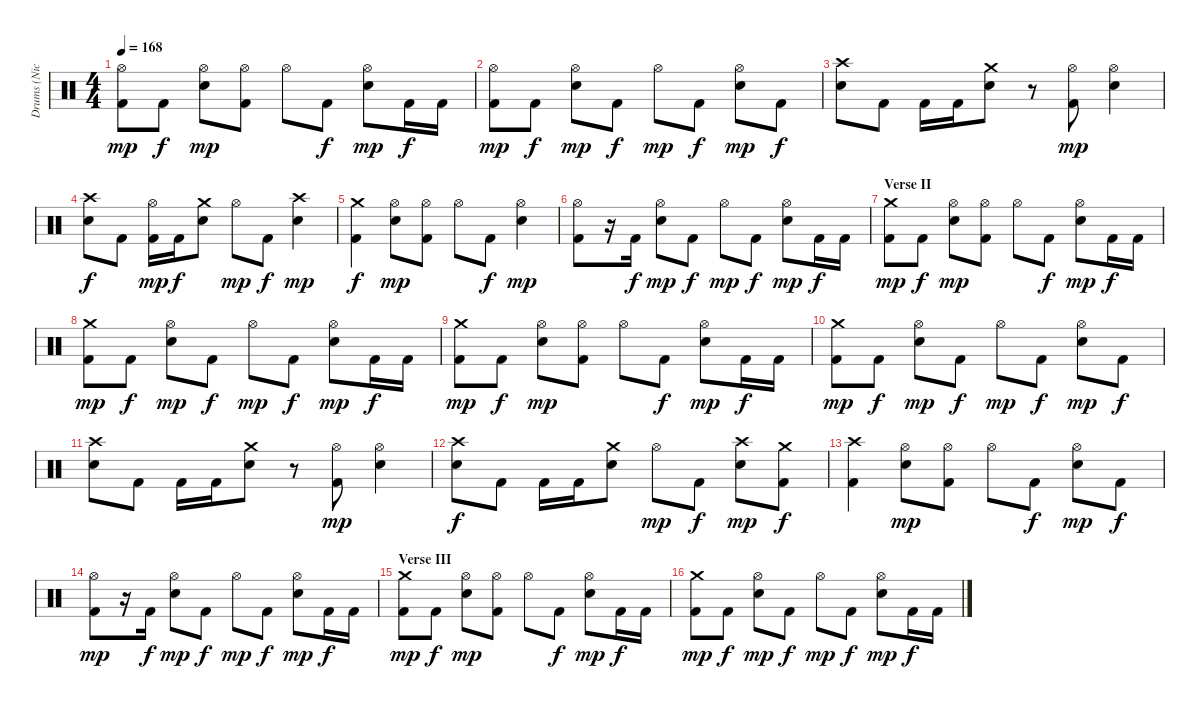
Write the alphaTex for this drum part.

\track ("Drums (Nick Menza)" "Drums (Nic") {instrument percussion}
\staff {score}
\articulation defaults
\ts (4 4)
\tempo 168
\clef neutral
\ks c
("Hi-Hat (open)" "Kick (hit) 2").8{dy mp} "Kick (hit) 2".8{dy f} ("Hi-Hat (open)" "Snare (hit) 2").8{dy mp} ("Hi-Hat (open)" "Kick (hit) 2").8 "Hi-Hat (open)".8 "Kick (hit) 2".8{dy f} ("Hi-Hat (open)" "Snare (hit) 2").8{dy mp} "Kick (hit) 2".16{dy f} "Kick (hit) 2".16 |
("Hi-Hat (open)" "Kick (hit) 2").8{dy mp} "Kick (hit) 2".8{dy f} ("Hi-Hat (open)" "Snare (hit) 2").8{dy mp} "Kick (hit) 2".8{dy f} "Hi-Hat (open)".8{dy mp} "Kick (hit) 2".8{dy f} ("Hi-Hat (open)" "Snare (hit) 2").8{dy mp} "Kick (hit) 2".8{dy f} |
("Crash high (hit)" "Snare (hit) 2").8 "Kick (hit) 2".8 "Kick (hit) 2".16 "Kick (hit) 2".16 ("Crash medium (hit)" "Snare (hit) 2").8 r.8 ("Hi-Hat (open)" "Kick (hit) 2").8{dy mp} ("Hi-Hat (open)" "Snare (hit) 2").4 |
("Crash high (hit)" "Snare (hit) 2").8{dy f} "Kick (hit) 2".8 ("Hi-Hat (open)" "Kick (hit) 2").16{dy mp} "Kick (hit) 2".16{dy f} ("Crash medium (hit)" "Snare (hit) 2").8 "Hi-Hat (open)".8{dy mp} "Kick (hit) 2".8{dy f} ("Crash high (hit)" "Snare (hit) 2").4{dy mp} |
("Crash medium (hit)" "Kick (hit) 2").4{dy f} ("Hi-Hat (open)" "Snare (hit) 2").8{dy mp} ("Hi-Hat (open)" "Kick (hit) 2").8 "Hi-Hat (open)".8 "Kick (hit) 2".8{dy f} ("Hi-Hat (open)" "Snare (hit) 2").4{dy mp} |
("Hi-Hat (open)" "Kick (hit) 2").8 r.16 "Kick (hit) 2".16{dy f} ("Hi-Hat (open)" "Snare (hit) 2").8{dy mp} "Kick (hit) 2".8{dy f} "Hi-Hat (open)".8{dy mp} "Kick (hit) 2".8{dy f} ("Hi-Hat (open)" "Snare (hit) 2").8{dy mp} "Kick (hit) 2".16{dy f} "Kick (hit) 2".16 |
\section ("" "Verse II")
("Crash medium (hit)" "Kick (hit) 2").8{dy mp} "Kick (hit) 2".8{dy f} ("Hi-Hat (open)" "Snare (hit) 2").8{dy mp} ("Hi-Hat (open)" "Kick (hit) 2").8 "Hi-Hat (open)".8 "Kick (hit) 2".8{dy f} ("Hi-Hat (open)" "Snare (hit) 2").8{dy mp} "Kick (hit) 2".16{dy f} "Kick (hit) 2".16 |
("Crash medium (hit)" "Kick (hit) 2").8{dy mp} "Kick (hit) 2".8{dy f} ("Hi-Hat (open)" "Snare (hit) 2").8{dy mp} "Kick (hit) 2".8{dy f} "Hi-Hat (open)".8{dy mp} "Kick (hit) 2".8{dy f} ("Hi-Hat (open)" "Snare (hit) 2").8{dy mp} "Kick (hit) 2".16{dy f} "Kick (hit) 2".16 |
("Crash medium (hit)" "Kick (hit) 2").8{dy mp} "Kick (hit) 2".8{dy f} ("Hi-Hat (open)" "Snare (hit) 2").8{dy mp} ("Hi-Hat (open)" "Kick (hit) 2").8 "Hi-Hat (open)".8 "Kick (hit) 2".8{dy f} ("Hi-Hat (open)" "Snare (hit) 2").8{dy mp} "Kick (hit) 2".16{dy f} "Kick (hit) 2".16 |
("Crash medium (hit)" "Kick (hit) 2").8{dy mp} "Kick (hit) 2".8{dy f} ("Hi-Hat (open)" "Snare (hit) 2").8{dy mp} "Kick (hit) 2".8{dy f} "Hi-Hat (open)".8{dy mp} "Kick (hit) 2".8{dy f} ("Hi-Hat (open)" "Snare (hit) 2").8{dy mp} "Kick (hit) 2".8{dy f} |
("Crash high (hit)" "Snare (hit) 2").8 "Kick (hit) 2".8 "Kick (hit) 2".16 "Kick (hit) 2".16 ("Crash medium (hit)" "Snare (hit) 2").8 r.8 ("Hi-Hat (open)" "Kick (hit) 2").8{dy mp} ("Hi-Hat (open)" "Snare (hit) 2").4 |
("Crash high (hit)" "Snare (hit) 2").8{dy f} "Kick (hit) 2".8 "Kick (hit) 2".16 "Kick (hit) 2".16 ("Crash medium (hit)" "Snare (hit) 2").8 "Hi-Hat (open)".8{dy mp} "Kick (hit) 2".8{dy f} ("Crash high (hit)" "Snare (hit) 2").8{dy mp} ("Crash medium (hit)" "Kick (hit) 2").8{dy f} |
("Crash high (hit)" "Kick (hit) 2").4 ("Hi-Hat (open)" "Snare (hit) 2").8{dy mp} ("Hi-Hat (open)" "Kick (hit) 2").8 "Hi-Hat (open)".8 "Kick (hit) 2".8{dy f} ("Hi-Hat (open)" "Snare (hit) 2").8{dy mp} "Kick (hit) 2".8{dy f} |
("Hi-Hat (open)" "Kick (hit) 2").8{dy mp} r.16 "Kick (hit) 2".16{dy f} ("Hi-Hat (open)" "Snare (hit) 2").8{dy mp} "Kick (hit) 2".8{dy f} "Hi-Hat (open)".8{dy mp} "Kick (hit) 2".8{dy f} ("Hi-Hat (open)" "Snare (hit) 2").8{dy mp} "Kick (hit) 2".16{dy f} "Kick (hit) 2".16 |
\section ("" "Verse III")
("Crash medium (hit)" "Kick (hit) 2").8{dy mp} "Kick (hit) 2".8{dy f} ("Hi-Hat (open)" "Snare (hit) 2").8{dy mp} ("Hi-Hat (open)" "Kick (hit) 2").8 "Hi-Hat (open)".8 "Kick (hit) 2".8{dy f} ("Hi-Hat (open)" "Snare (hit) 2").8{dy mp} "Kick (hit) 2".16{dy f} "Kick (hit) 2".16 |
("Crash medium (hit)" "Kick (hit) 2").8{dy mp} "Kick (hit) 2".8{dy f} ("Hi-Hat (open)" "Snare (hit) 2").8{dy mp} "Kick (hit) 2".8{dy f} "Hi-Hat (open)".8{dy mp} "Kick (hit) 2".8{dy f} ("Hi-Hat (open)" "Snare (hit) 2").8{dy mp} "Kick (hit) 2".16{dy f} "Kick (hit) 2".16
